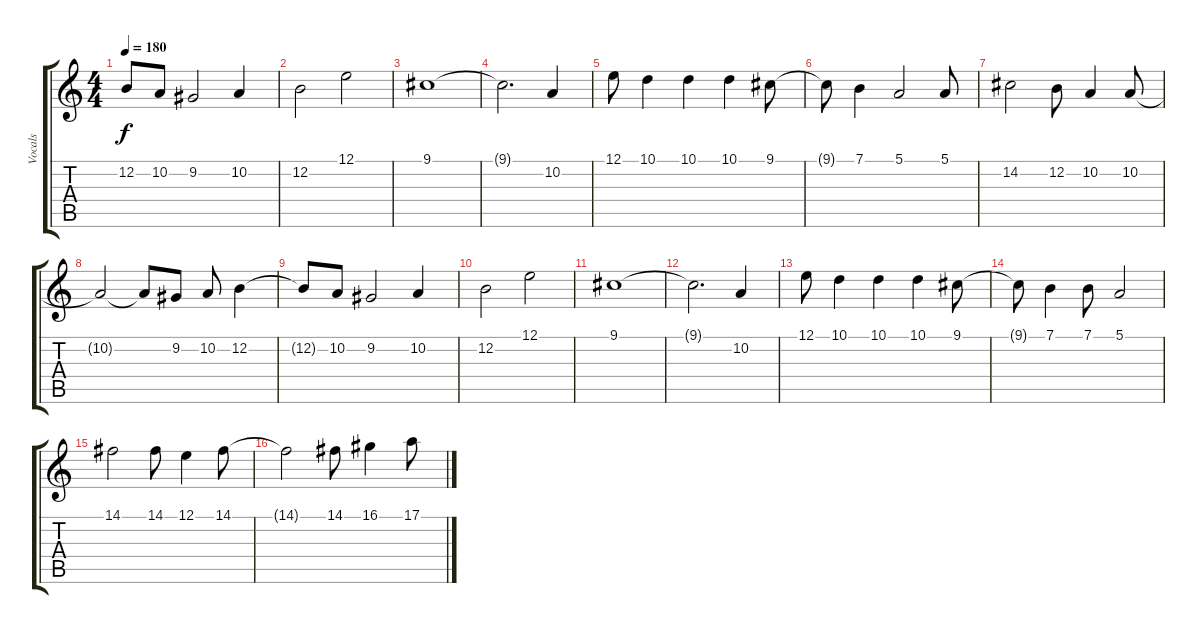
\track ("Vocals" "Vocals") {instrument fx7echoes}
\staff {score tabs}
\tuning (E4 B3 G3 D3 A2 E2) {hide}
\ts (4 4)
\tempo 180
\clef g2
\ks c
12.2{t}.8{dy f} 10.2.8 9.2.2 10.2.4 |
12.2.2 12.1.2 |
9.1.1 |
9.1{t}.2{d} 10.2.4 |
12.1.8 10.1.4 10.1.4 10.1.4 9.1.8 |
9.1{t}.8 7.1.4 5.1.2 5.1.8 |
14.2.2 12.2.8 10.2.4 10.2.8 |
10.2{t}.2 10.2{t}.8 9.2.8 10.2.8 12.2.4 |
12.2{t}.8 10.2.8 9.2.2 10.2.4 |
12.2.2 12.1.2 |
9.1.1 |
9.1{t}.2{d} 10.2.4 |
12.1.8 10.1.4 10.1.4 10.1.4 9.1.8 |
9.1{t}.8 7.1.4 7.1.8 5.1.2 |
14.1.2 14.1.8 12.1.4 14.1.8 |
14.1{t}.2 14.1.8 16.1.4 17.1.8
